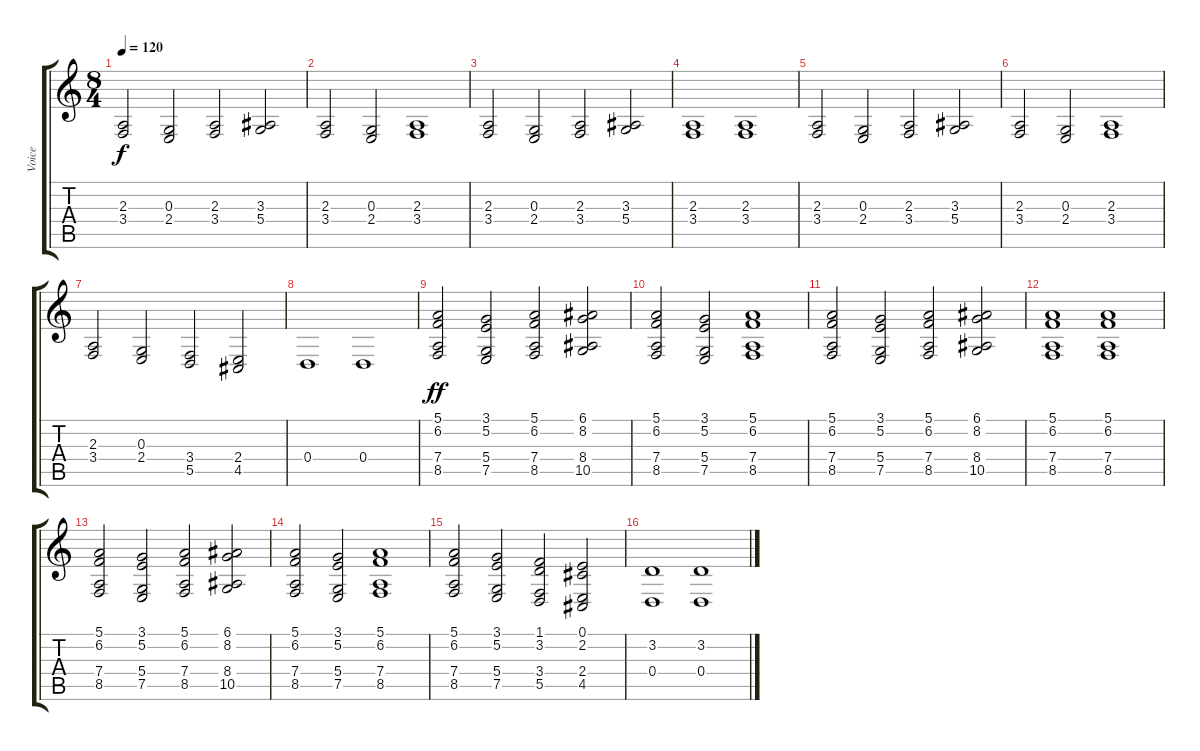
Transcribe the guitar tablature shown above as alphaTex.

\track ("Voice" "Voice") {instrument choiraahs}
\staff {score tabs}
\tuning (E4 B3 G3 D3 A2 E2) {hide}
\ts (8 4)
\tempo 120
\clef g2
\ks c
(2.3 3.4).2{dy f} (0.3 2.4).2 (2.3 3.4).2 (3.3 5.4).2 |
(2.3 3.4).2 (0.3 2.4).2 (2.3 3.4).1 |
(2.3 3.4).2 (0.3 2.4).2 (2.3 3.4).2 (3.3 5.4).2 |
(2.3 3.4).1 (2.3 3.4).1 |
(2.3 3.4).2 (0.3 2.4).2 (2.3 3.4).2 (3.3 5.4).2 |
(2.3 3.4).2 (0.3 2.4).2 (2.3 3.4).1 |
(2.3 3.4).2 (0.3 2.4).2 (3.4 5.5).2 (2.4 4.5).2 |
0.4.1 0.4.1 |
(5.1 6.2 7.4 8.5).2{dy ff} (3.1 5.2 5.4 7.5).2 (5.1 6.2 7.4 8.5).2 (6.1 8.2 8.4 10.5).2 |
(5.1 6.2 7.4 8.5).2 (3.1 5.2 5.4 7.5).2 (5.1 6.2 7.4 8.5).1 |
(5.1 6.2 7.4 8.5).2 (3.1 5.2 5.4 7.5).2 (5.1 6.2 7.4 8.5).2 (6.1 8.2 8.4 10.5).2 |
(5.1 6.2 7.4 8.5).1 (5.1 6.2 7.4 8.5).1 |
(5.1 6.2 7.4 8.5).2 (3.1 5.2 5.4 7.5).2 (5.1 6.2 7.4 8.5).2 (6.1 8.2 8.4 10.5).2 |
(5.1 6.2 7.4 8.5).2 (3.1 5.2 5.4 7.5).2 (5.1 6.2 7.4 8.5).1 |
(5.1 6.2 7.4 8.5).2 (3.1 5.2 5.4 7.5).2 (1.1 3.2 3.4 5.5).2 (0.1 2.2 2.4 4.5).2 |
(3.2 0.4).1 (3.2 0.4).1
